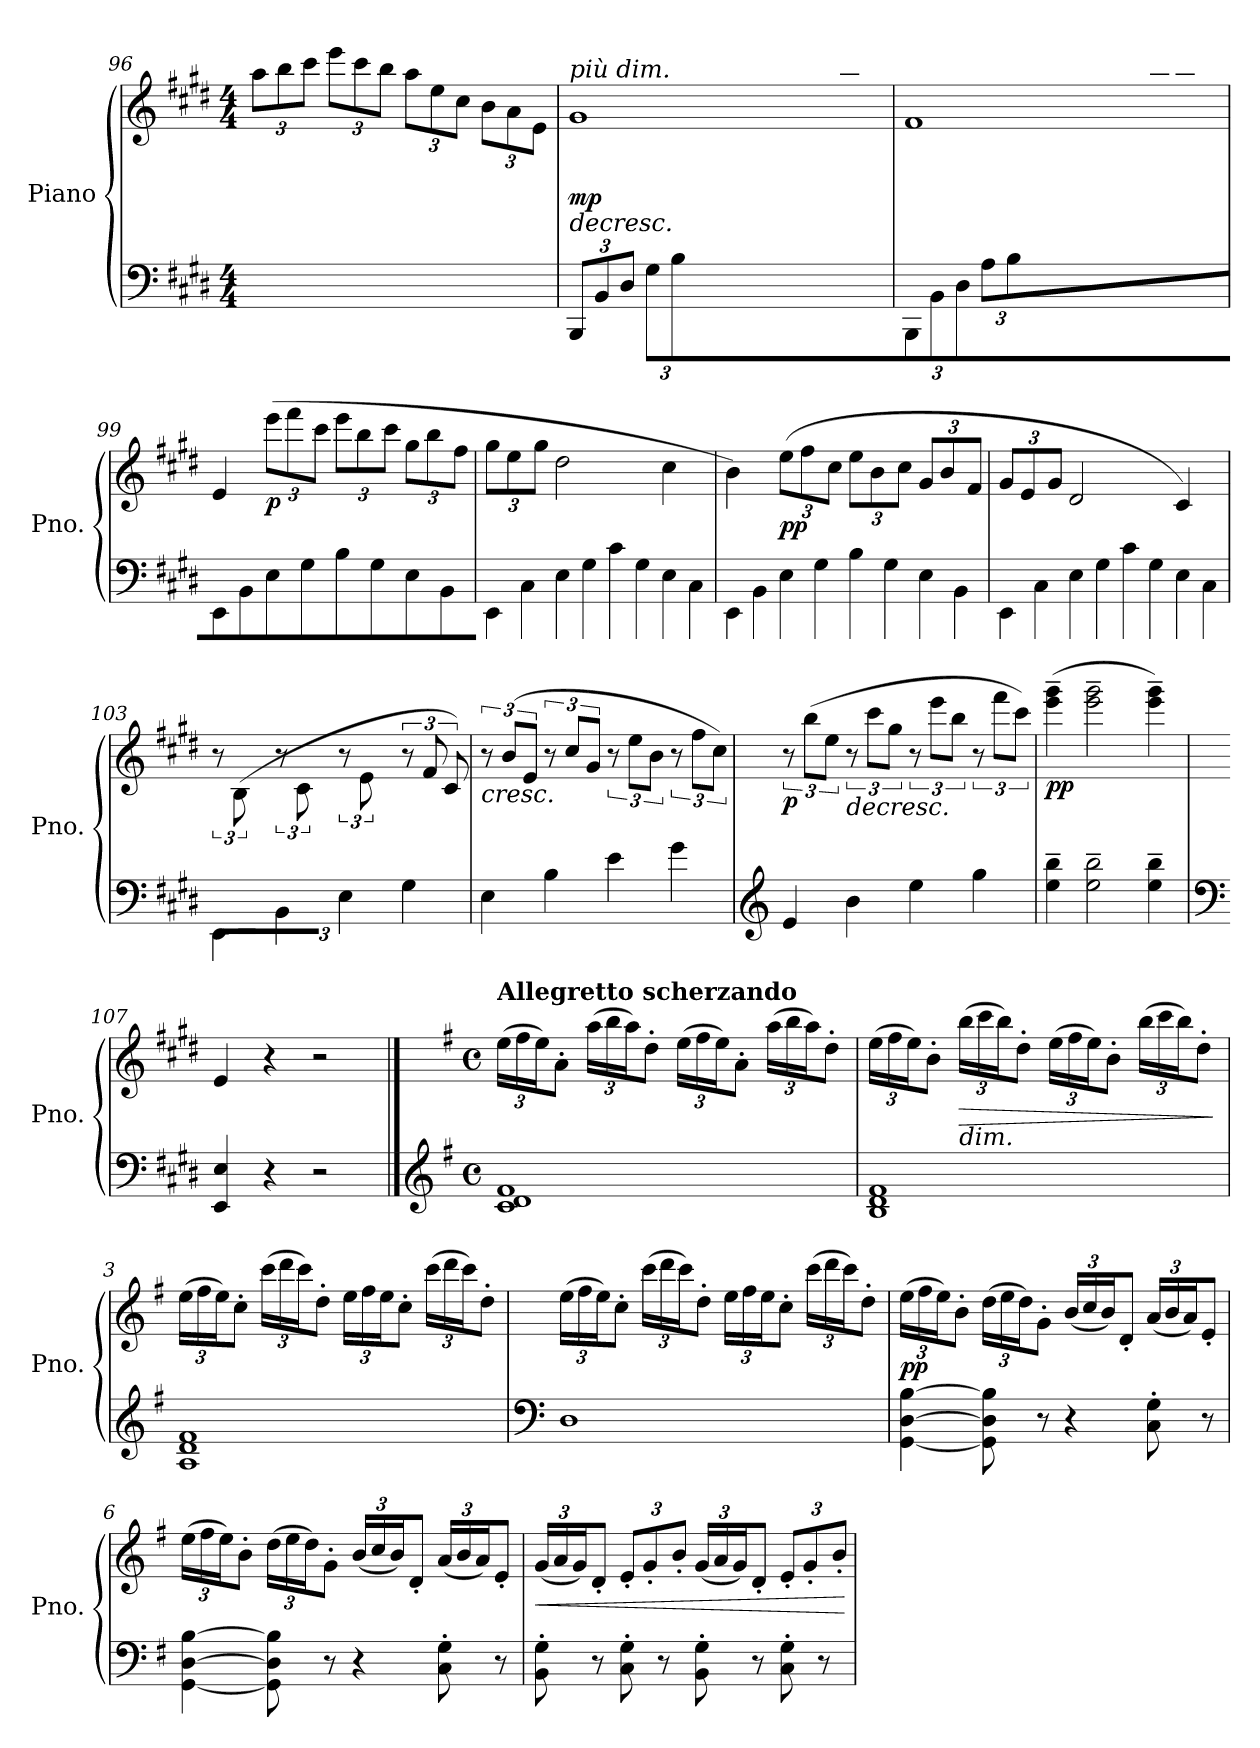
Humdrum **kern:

**kern	**kern	**dynam
*part1	*part1	*part1
*staff2	*staff1	*staff1/2
*I"Piano	*	*
*I'Pno.	*	*
*clefF4	*clefG2	*
*k[f#c#g#d#]	*k[f#c#g#d#]	*
*M4/4	*M4/4	*
=96	=96	=96
*	*^	*
*	*	*Xbrackettup	*
1ryy	1ryy	12aa\L	.
.	.	12bb\	.
.	.	12ccc#\J	.
.	.	12eee\L	.
.	.	12ccc#\	.
.	.	12bb\J	.
.	.	12aa\L	.
.	.	12ee\	.
.	.	12cc#\J	.
.	.	12b\L	.
.	.	12a\	.
.	.	12e\J	.
!!LO:PB:g=z	!!
=97	=97	=97	=97
*Xbrackettup	*	*	*
!	!LO:TX:a:i:t=più dim.	!	!
!	!	!	!LO:HP:b
!	!	!	!LO:DY:n=1:b
(>12BBB/L	1g#	12%5ryy	> mp
12BB/	.	.	.
12D#/J	.	.	.
12G#/L	.	.	.
12B/	.	.	.
12%7ryy	.	12d#\J	.
.	.	12g#\L	.
.	.	12b\	.
.	.	12dd#\J	.
.	.	12gg#\L	.
.	.	12bb\	.
.	.	12b\J	.
=98	=98	=98	=98
(>12BBB/L	12%5ryy	1f#)	.
12BB/	.	.	.
12D#/J	.	.	.
12A/L	.	.	.
12B/	.	.	.
12%7ryy	12d#\J	.	.
.	12a\L	.	.
.	12b\	.	.
.	12dd#\J	.	.
.	12aa\L	.	.
.	12bb\	.	.
.	12b\J	.	.
*	*v	*v	*
=99	=99	=99
8EE\L	4e/)	.
8BB\	.	.
!	!	!LO:DY:b
8E\	(>12eee\L	p
.	12fff#\	.
8G#\J	.	.
.	12ccc#\J	.
8B\L	12eee\L	.
.	12bb\	.
8G#\	.	.
.	12ccc#\J	.
8E\	12gg#\L	.
.	12bb\	.
8BB\J	.	.
.	12ff#\J	.
!!LO:LB:g=z
=100	=100	=100
8EE\L	12gg#\L	.
.	12ee\	.
8C#\	.	.
.	12gg#\J	.
8E\	2dd#\	.
8G#\J	.	.
8c#\L	.	.
8G#\	.	.
8E\	4cc#\	.
8C#\J	.	.
=101	=101	=101
8EE\L	4b\)	.
8BB\	.	.
!	!	!LO:DY:b
8E\	(>12ee\L	pp
.	12ff#\	.
8G#\J	.	.
.	12cc#\J	.
8B\L	12ee\L	.
.	12b\	.
8G#\	.	.
.	12cc#\J	.
8E\	12g#/L	.
.	12b/	.
8BB\J	.	.
.	12f#/J	.
=102	=102	=102
8EE\L	12g#/L	.
.	12e/	.
8C#\	.	.
.	12g#/J	.
8E\	2d#/	.
8G#\J	.	.
8c#\L	.	.
8G#\	.	.
8E\	4c#/)	.
8C#\J	.	.
=103	=103	=103
*^	*	*
*	*	*brackettup	*
6ryy	4EE\	12r	.
.	.	(>12B\L	.
12E/J	.	12ryy	.
6ryy	4BB\	12r	.
.	.	12c#\L	.
12G#/J	.	12ryy	.
6ryy	4E\	12r	.
.	.	12e\L	.
12B/J	.	12ryy	.
4ryy	4G#\	12r	.
.	.	12f#/L	.
.	.	12c#/J)	.
*v	*v	*	*
!!LO:LB:g=z
=104	=104	=104
!	!	!LO:HP:b
4E\	12r	<
.	(>12b/L	.
.	12e/J	.
4B\	12r	.
.	12cc#/L	.
.	12g#/J	.
4e\	12r	.
.	12ee\L	.
.	12b\J	.
4g#\	12r	.
.	12ff#\L	.
.	12cc#\J)	.
.	.	]
=105	=105	=105
*clefG2	*	*
!	!	!LO:DY:b
4e/	12r	p
.	(>12bb\L	.
.	12ee\J	.
!	!	!LO:HP:b
4b\	12r	>
.	12ccc#\L	.
.	12gg#\J	.
4ee\	12r	.
.	12eee\L	.
.	12bb\J	.
4gg#\	12r	.
.	12fff#\L	.
.	12ccc#\J)	.
.	.	[
=106	=106	=106
!	!	!LO:DY:b
4ee\~ 4bb\~	(>4eee\~ 4ggg#\~	pp
2ee\~ 2bb\~	2eee\~ 2ggg#\~	.
4ee\~ 4bb\~	4eee\~ 4ggg#\~)	.
=107	=107	=107
*clefF4	*	*
4EE/ 4E/	4e/	.
4r	4r	.
2r	2r	.
!!LO:PB:g=z
==1	==1	==1
*clefG2	*	*
*k[f#]	*k[f#]	*
*M4/4	*M4/4	*
*met(c)	*met(c)	*
*	*Xbrackettup	*
*	*MM138	*
!	!LO:TX:a:B:t=Allegretto scherzando	!
!	!	!LO:DY:a=2
!	!	!LO:DY:n=1:a=2
1c 1d 1f#	(>24ee\LL	p other-dynamics
.	24ff#\	.
.	24ee\J)	.
.	8a'\J	.
.	(>24aa\LL	.
.	24bb\	.
.	24aa\J)	.
.	8dd'\J	.
.	(>24ee\LL	.
.	24ff#\	.
.	24ee\J)	.
.	8a'\J	.
.	(>24aa\LL	.
.	24bb\	.
.	24aa\J)	.
.	8dd'\J	.
=2	=2	=2
1B 1d 1f#	(>24ee\LL	.
.	24ff#\	.
.	24ee\J)	.
.	8b'\J	.
!	!LO:TX:b:i:t=dim.	!
!	!	!LO:HP:b
.	(>24bb\LL	>
.	24ccc\	.
.	24bb\J)	.
.	8dd'\J	.
.	(>24ee\LL	.
.	24ff#\	.
.	24ee\J)	.
.	8b'\J	.
.	(>24bb\LL	.
.	24ccc\	.
.	24bb\J)	.
.	8dd'\J	.
.	.	]
!!LO:LB:g=z
=3	=3	=3
1A 1d 1f#	(>24ee\LL	.
.	24ff#\	.
.	24ee\J)	.
.	8cc'\J	.
.	(>24ccc\LL	.
.	24ddd\	.
.	24ccc\J)	.
.	8dd'\J	.
.	24ee\LL	.
.	24ff#\	.
.	24ee\J	.
.	8cc'\J	.
.	(>24ccc\LL	.
.	24ddd\	.
.	24ccc\J)	.
.	8dd'\J	.
=4	=4	=4
*clefF4	*	*
1D	(>24ee\LL	.
.	24ff#\	.
.	24ee\J)	.
.	8cc'\J	.
.	(>24ccc\LL	.
.	24ddd\	.
.	24ccc\J)	.
.	8dd'\J	.
.	24ee\LL	.
.	24ff#\	.
.	24ee\J	.
.	8cc'\J	.
.	(>24ccc\LL	.
.	24ddd\	.
.	24ccc\J)	.
.	8dd'\J	.
!!LO:LB:g=z
=5	=5	=5
!	!	!LO:DY:b
[4GG\ [4D\ [4B\	(>24ee\LL	pp
.	24ff#\	.
.	24ee\J)	.
.	8b'\J	.
8GG\] 8D\] 8B\]	(>24dd\LL	.
.	24ee\	.
.	24dd\J)	.
8r	8g'\J	.
4r	(<24b/LL	.
.	24cc/	.
.	24b/J)	.
.	8d'/J	.
8C\' 8G\'	(<24a/LL	.
.	24b/	.
.	24a/J)	.
8r	8e'/J	.
=6	=6	=6
[4GG\ [4D\ [4B\	(>24ee\LL	.
.	24ff#\	.
.	24ee\J)	.
.	8b'\J	.
8GG\] 8D\] 8B\]	(>24dd\LL	.
.	24ee\	.
.	24dd\J)	.
8r	8g'\J	.
4r	(<24b/LL	.
.	24cc/	.
.	24b/J)	.
.	8d'/J	.
8C\' 8G\'	(<24a/LL	.
.	24b/	.
.	24a/J)	.
8r	8e'/J	.
=7	=7	=7
!	!	!LO:HP:b
8BB\' 8G\'	(<24g/LL	<
.	24a/	.
.	24g/J)	.
8r	8d'/J	.
8C\' 8G\'	12e'/L	.
.	12g'/	.
8r	.	.
.	12b'/J	.
8BB\' 8G\'	(<24g/LL	]
.	24a/	.
.	24g/J)	.
8r	8d'/J	.
8C\' 8G\'	12e'/L	.
.	12g'/	.
8r	.	.
.	12b'/J	.
.	.	[
=	=	=
*-	*-	*-
